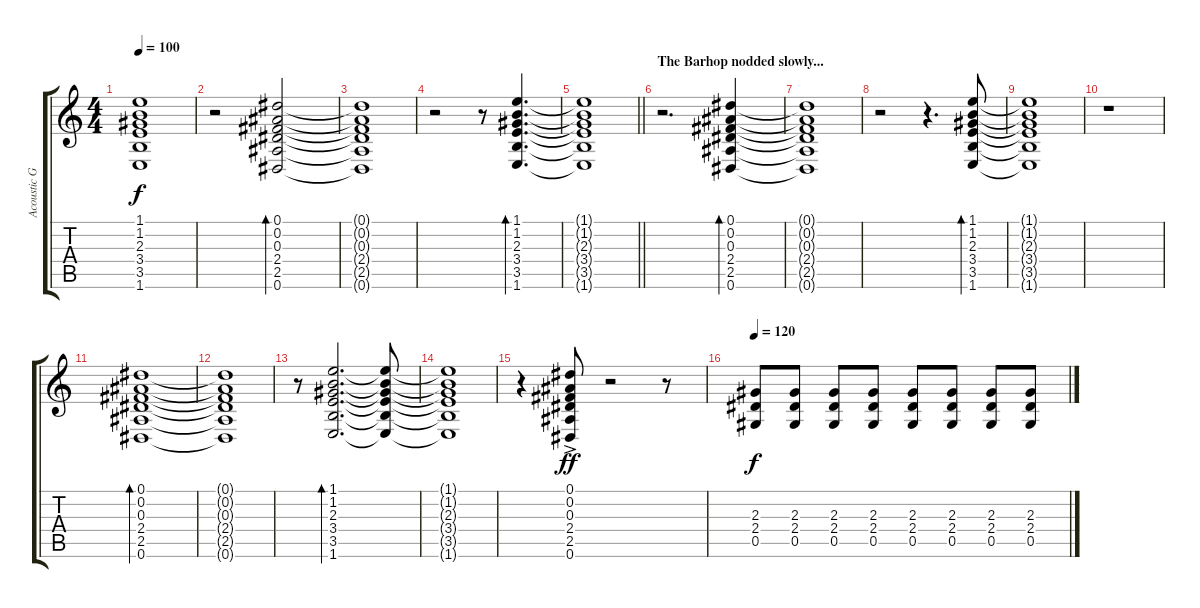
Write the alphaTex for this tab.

\track ("Acoustic Guitar (Lizard Lazario)" "Acoustic G") {instrument acousticguitarsteel}
\staff {score tabs}
\tuning (Eb4 Bb3 Gb3 Db3 Ab2 Eb2) {hide}
\ts (4 4)
\tempo 100
\clef g2
\ks c
(1.1{t} 1.2{t} 2.3{t} 3.4{t} 3.5{t} 1.6{t}).1{dy f} |
r.2 (0.1 0.2 0.3 2.4 2.5 0.6).2{bd 60} |
(0.1{t} 0.2{t} 0.3{t} 2.4{t} 2.5{t} 0.6{t}).1 |
r.2 r.8 (1.1 1.2 2.3 3.4 3.5 1.6).4{d bd 60} |
\barLineRight lightlight
(1.1{t} 1.2{t} 2.3{t} 3.4{t} 3.5{t} 1.6{t}).1 |
\section ("" "The Barhop nodded slowly...")
r.2{d} (0.1 0.2 0.3 2.4 2.5 0.6).4{bd 60} |
(0.1{t} 0.2{t} 0.3{t} 2.4{t} 2.5{t} 0.6{t}).1 |
r.2 r.4{d} (1.1 1.2 2.3 3.4 3.5 1.6).8{bd 60} |
(1.1{t} 1.2{t} 2.3{t} 3.4{t} 3.5{t} 1.6{t}).1 |
r.1 |
(0.1 0.2 0.3 2.4 2.5 0.6).1{bd 60} |
(0.1{t} 0.2{t} 0.3{t} 2.4{t} 2.5{t} 0.6{t}).1 |
r.8 (1.1 1.2 2.3 3.4 3.5 1.6).2{d bd 60} (1.1{t} 1.2{t} 2.3{t} 3.4{t} 3.5{t} 1.6{t}).8 |
(1.1{t} 1.2{t} 2.3{t} 3.4{t} 3.5{t} 1.6{t}).1 |
r.4 (0.1{ac} 0.2{ac} 0.3{ac} 2.4{ac} 2.5{ac} 0.6{ac}).8{dy ff} r.2 r.8 |
\tempo 120
(2.3 2.4 0.5).8{dy f volume 16} (2.3 2.4 0.5).8 (2.3 2.4 0.5).8 (2.3 2.4 0.5).8 (2.3 2.4 0.5).8 (2.3 2.4 0.5).8 (2.3 2.4 0.5).8 (2.3 2.4 0.5).8
